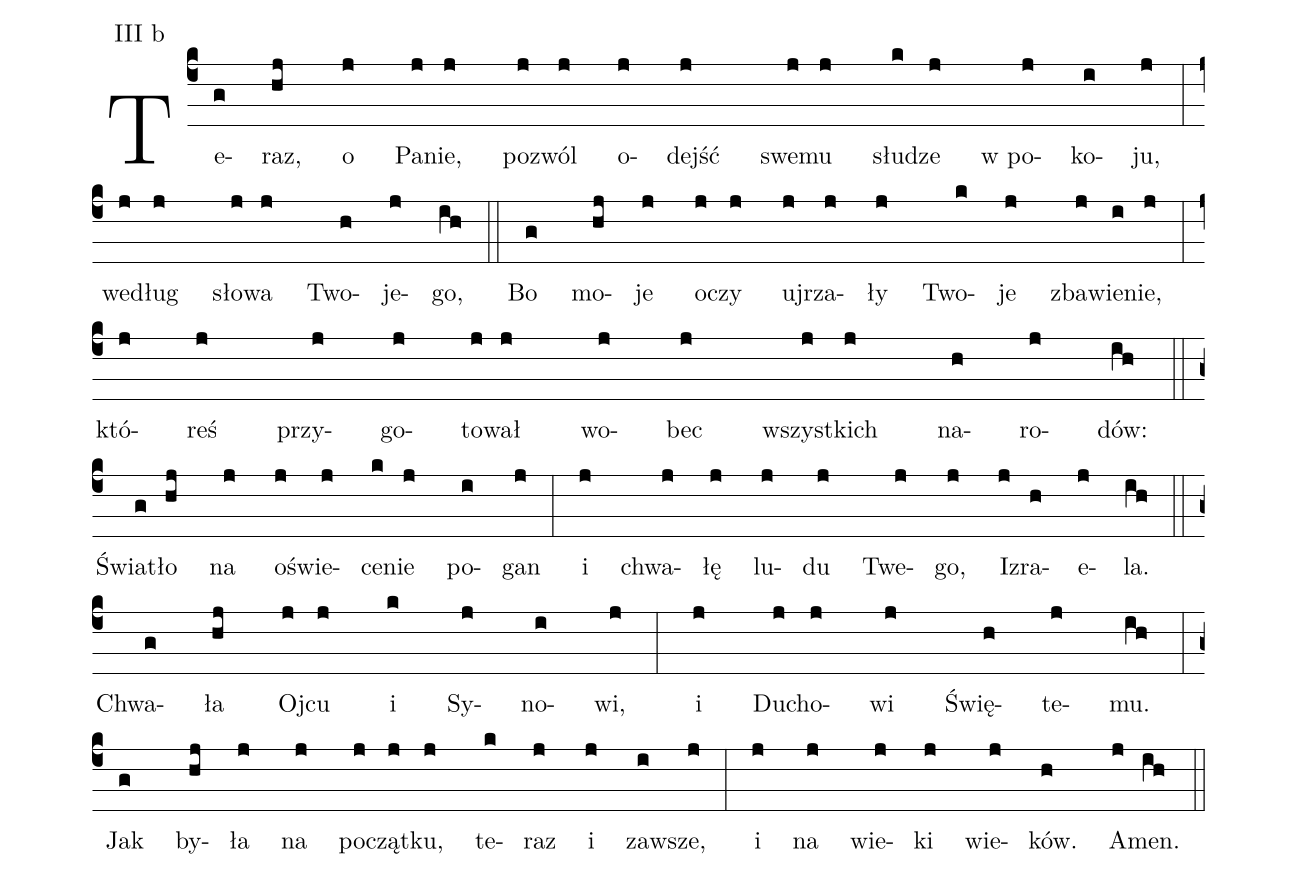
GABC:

annotation: III b;
%%
(c4)Te(g)raz,(hj) o(j) Pa(j)nie,(j) po(j)zwól(j) o(j)dejść(j) swe(j)mu(j) słu(k)dze(j) w po(j)ko(i)ju,(j) (:) (z)
we(j)dług(j) sło(j)wa(j) Two(h)je(j)go,(ih) (::)

Bo(g) mo(hj)je(j) o(j)czy(j) uj(j)rza(j)ły(j) Two(k)je(j) zba(j)wie(i)nie,(j) (:) (z)
któ(j)reś(j) przy(j)go(j)to(j)wał(j) wo(j)bec(j) wszyst(j)kich(j) na(h)ro(j)dów:(ih) (::) (z)

Świa(g)tło(hj) na(j) o(j)świe(j)ce(k)nie(j) po(i)gan(j) (:)
i(j) chwa(j)łę(j) lu(j)du(j) Twe(j)go,(j) Iz(j)ra(h)e(j)la.(ih) (::) (z)

Chwa(g)ła(hj) Oj(j)cu(j) i(k) Sy(j)no(i)wi,(j) (:)
i(j) Du(j)cho(j)wi(j) Świę(h)te(j)mu.(ih) (:) (z)

Jak(g) by(hj)ła(j) na(j) po(j)cząt(j)ku,(j) te(k)raz(j) i(j) za(i)wsze,(j) (:)
i(j) na(j) wie(j)ki(j) wie(j)ków.(h) A(j)men.(ih) (::) (z)
